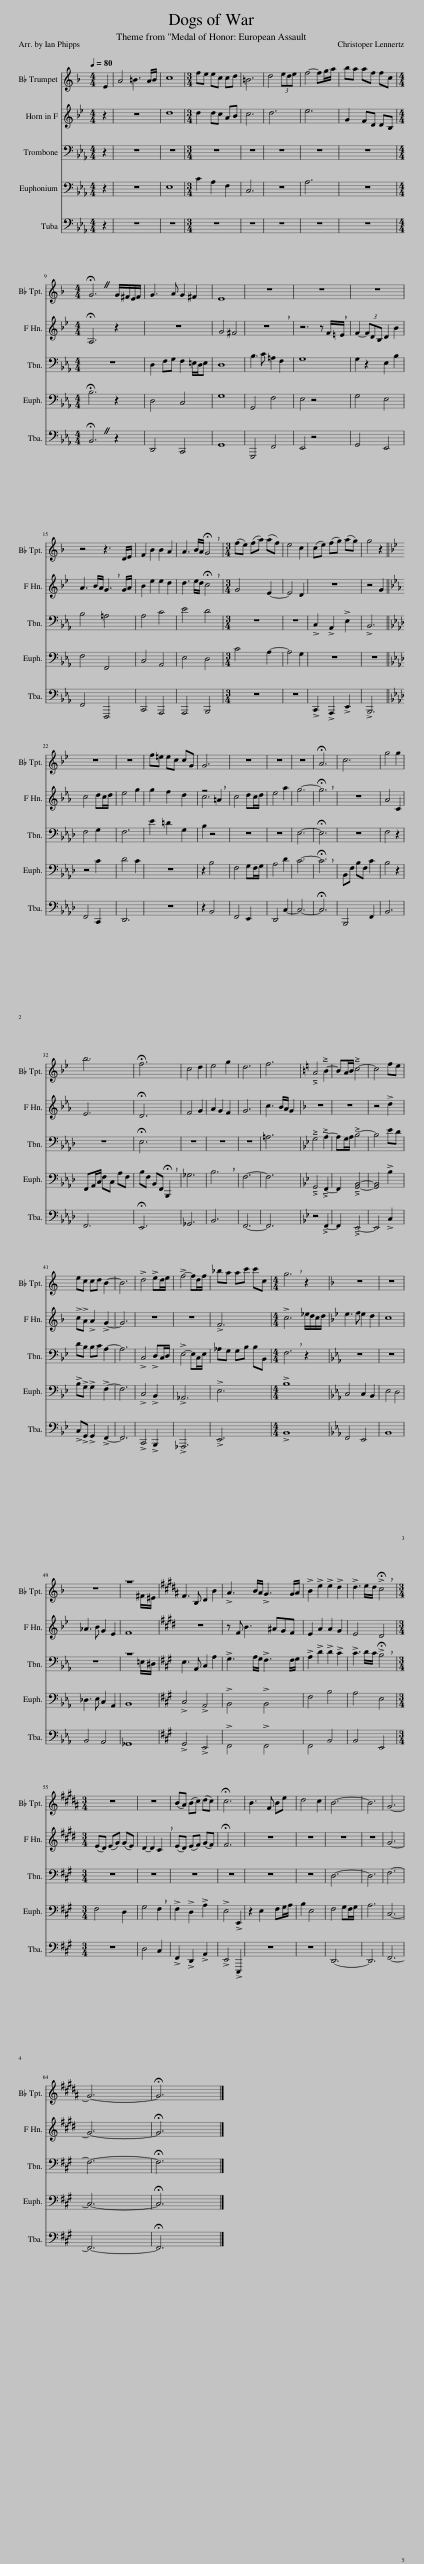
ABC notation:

X:1
%%score ( 1 2 ) ( 3 4 ) ( 5 6 ) 7 8
L:1/8
Q:1/4=80
M:4/4
I:linebreak $
K:Eb
V:1 treble transpose=-2
V:2 treble transpose="-2 "
V:3 treble transpose=-7
V:4 treble transpose="-7 "
V:5 bass
V:6 bass
V:7 bass
V:8 bass
V:1
[K:F] E2 | A4 =B3 A/B/ | c8 |[M:3/4] fe ec cd | =B6 | %5
 d4 (3ede | f4- fg/a/ | ba af fc |$[M:4/4] !fermata!G6 G/^F/E/F/ | G3 A G2 ^F2 | %10
 E8 | z8 | z8 | z8 |$ z4 z3 D/E/ | %15
 F2 B2 B2 A2 | A3 B/A/ !breath!!fermata!G4 |[M:3/4] (fe) (fa) (af) | e4 c2 | (ce) (fg) (ag) | %20
 g4 z2 ||$[K:Bb] z6 | z6 | f=e ec cG | G6 | %25
 z6 | z6 | z6 | !fermata!A6 | c6 | %30
 g4 g2 |$ b6 | !fermata!f6 | c4 d2 | e4 g2 | %35
 d6 | f6 |[K:C] A4 B2- | BA/B/ c4- | c4 fe |$ %40
 ec cd B2- | B6 | !>!d4 !>!ed/e/ | !>!f4- fd/f/ | _ba ac' c'c | %45
[M:4/4] !breath!g6 z2 |[K:F] z8 | z8 |$ z8 | z8 | %50
[K:B] F3 B, D2 B2 | !>!A3 B/A/ !>!G3 G/A/ | !>!B2 !>!e2 !>!e2 !>!d2 | !>!d3 e/d/ !>!!breath!!fermata!c4 |$[M:3/4] z6 | %55
 z6 | (BA) (Bc) (dc) | !fermata!c6 | B3 F Be | d4 c2 | %60
 B6- | B6 | G6- |$ G6- | !fermata!G6 |] %65
V:2
[K:F] x2 | x8 | x8 |[M:3/4] x6 | x6 | %5
 x6 | x6 | x6 |$[M:4/4] x8 | x8 | %10
 x8 | x8 | x8 | x8 |$ x8 | %15
 x8 | x8 |[M:3/4] x6 | x6 | x6 | %20
 x6 ||$[K:Bb] x6 | x6 | x6 | x6 | %25
 x6 | x6 | x6 | x6 | x6 | %30
 x6 |$ x6 | x6 | x6 | x6 | %35
 x6 | x6 |[K:C] x6 | x6 | x6 |$ %40
 x6 | x6 | x6 | x6 | x6 | %45
[M:4/4] x8 |[K:F] x8 | x8 |$ x8 | x7 ^F/^E/ | %50
[K:B] x8 | x8 | x8 | x8 |$[M:3/4] x6 | %55
 x6 | x6 | x6 | x6 | x6 | %60
 x6 | x6 | x6 |$ x6 | x6 |] %65
V:3
[K:Bb] z2 | z8 | d8 |[M:3/4] d2 dc AB | c6 | %5
 d6 | e6 | G2 FD DB, |$[M:4/4] !fermata!A,6 z2 | z8 | %10
 G4 ^F4 | !breath!z8 | z6 z F/!breath!=E/ | F2- (3FDB, D2 B2 |$ A3 B/A/ !breath!G3 G/A/ | %15
 B2 e2 e2 d2 | d3 e/d/ !breath!!fermata!c4 |[M:3/4] G4 E2- | E4 D2 | z6 | %20
 z4 G2 ||$[K:Eb] c4 dc/d/ | e4 g2 | g2 f2 d2 | z4 !breath!=A2 | %25
 c4 dc/d/ | e4 a2 | g6- | !breath!!fermata!g6 | z6 | %30
 A4 C2 |$ E6 | !fermata!D6 | F4 G2 | A2 G2 F2 | %35
 G6 | c3 B/A/ G2 |[K:F] z6 | z6 | z4 !>!d2 |$ %40
 !>!c!>!A !>!A2 !>!G2- | G6 | z6 | z6 | !>!F6 | %45
[M:4/4] !>!c6 _e/d/c/d/ |[K:Bb] e3 f e2 d2 | c8 |$ _A3 B G2 E2 | F8 | %50
[K:E] z8 | z F B3 ^AGF | E2 A2 A2 G2 | E4 D4 |$[M:3/4] (ED) (EG) (GE) | %55
 D2- D2 C2 | (ED) (EF) (GF) | !fermata!F6 | z6 | z6 | %60
 z6 | z6 | G6- |$ G6- | !fermata!G6 |] %65
V:4
[K:Bb] x2 | x8 | x8 |[M:3/4] x6 | x6 | %5
 x6 | x6 | x6 |$[M:4/4] x8 | x8 | %10
 x8 | x8 | x8 | x8 |$ x8 | %15
 x8 | x8 |[M:3/4] x6 | x6 | x6 | %20
 x6 ||$[K:Eb] x6 | x6 | x6 | c6 | %25
 x6 | x6 | x6 | x6 | x6 | %30
 x6 |$ x6 | x6 | x6 | x6 | %35
 x6 | x6 |[K:F] x6 | x6 | x6 |$ %40
 x6 | x6 | x6 | x6 | x6 | %45
[M:4/4] x8 |[K:Bb] x8 | x8 |$ x8 | x8 | %50
[K:E] x8 | x8 | x8 | x8 |$[M:3/4] x6 | %55
 x6 | x6 | x6 | x6 | x6 | %60
 x6 | x6 | x6 |$ x6 | x6 |] %65
V:5
 z2 | z8 | z8 |[M:3/4] z6 | z6 | %5
 z6 | z6 | z6 |$[M:4/4] z8 | D,2 F,G, F,2 =E,/D,/E, | %10
 D,8 | B,3 C =A,2 F,2 | G,8 | G,2 z2 E,2 B,2 |$ B,4 =A,4 | %15
 A,4 C4 | E4 D4 |[M:3/4] z6 | z6 | !>!C,2 !>!A,,2 !>!E,2 | %20
 !>!B,,6 ||$[K:Ab] F,4 G,2 | F,6 | E2 =D2 G,2 | B,2 z4 | %25
 z6 | z6 | E,6- | !fermata!E,6 | z6 | %30
 F,4 z2 |$ z6 | !fermata!E,6 | z6 | z6 | %35
 z6 | =A,6 |[K:Bb] G,4 A,2- | A,G,/A,/ B,4- | B,4 ED |$ %40
 DB, B,C A,2- | A,6 | !>!C,4 !>!D,C,/D,/ | !>!E,4- E,C,/E,/ | _A,G, G,B, B,B,, | %45
[M:4/4] !breath!F,6 z2 |[K:Eb] z8 | z8 |$ z8 | z8 | %50
[K:A] E,3 A,, C,2 A,2 | !>!G,3 A,/G,/ !>!F,3 F,/G,/ | !>!A,2 !>!D2 !>!D2 !>!C2 | !>!C3 D/C/ !>!!breath!!fermata!B,4 |$[M:3/4] z6 | %55
 z6 | z6 | z6 | z6 | z6 | %60
 D,6- | D,6 | F,6- |$ F,6- | !fermata!F,6 |] %65
V:6
 x2 | x8 | x8 |[M:3/4] x6 | x6 | %5
 x6 | x6 | x6 |$[M:4/4] x8 | x8 | %10
 x8 | x8 | x8 | x8 |$ x8 | %15
 x8 | x8 |[M:3/4] x6 | x6 | x6 | %20
 x6 ||$[K:Ab] x6 | x6 | x6 | x6 | %25
 x6 | x6 | x6 | x6 | x6 | %30
 x6 |$ x6 | x6 | x6 | x6 | %35
 x6 | x6 |[K:Bb] x6 | x6 | x6 |$ %40
 x6 | x6 | x6 | x6 | x6 | %45
[M:4/4] x8 |[K:Eb] x8 | x8 |$ x8 | x7 =E,/^D,/ | %50
[K:A] x8 | x8 | x8 | x8 |$[M:3/4] x6 | %55
 x6 | x6 | x6 | x6 | x6 | %60
 x6 | x6 | x6 |$ x6 | x6 |] %65
V:7
 z2 | z8 | E,8 |[M:3/4] C2 A,2 F,2 | C,6 | %5
 z6 | A,6 | z6 |$[M:4/4] !fermata!B,6 z2 | D,4 C,4 | %10
 G,8 | G,,4 F,4 | E,4 z4 | G,4 E,4 |$ F,4 F,,4 | %15
 C,4 A,,4 | E,4 D,4 |[M:3/4] C4 A,2- | A,4 G,2 | z6 | %20
 z6 ||$[K:Ab] z4 C2 | D4 C2 | z6 | z2 B,4 | %25
 F,4 G,F,/G,/ | A,4 D2 | C6- | !breath!!fermata!C6 | B,,F, B,F, C2 | %30
 B,4 z2 |$ F,,A,,/C,/ F,C, A,F, | B,F, B,,F,, !breath!!fermata!B,,,2 | _G,6 | !breath!B,6 | %35
 F,6- | F,6 |[K:Bb] G,,4 F,,2- | F,,2 [G,,B,,]4- | [G,,B,,]4 !>!B,2 |$ %40
 !>!B,!>!G, !>!G,2 !>!F,2- | F,6 | !>!C,4 !>!B,,2 | !>!_A,,6 | !>!E,6 | %45
[M:4/4] !>!B,8 |[K:Eb] C,4 C,2 B,,2 | E,4 D,4 |$ _D,3 E, C,2 A,,2 | B,,8 | %50
[K:A] !>!C,4 !>!A,,4 | !>!B,,4 !>!B,,4 | F,4 B,4 | A,4 E,4 |$[M:3/4] F,4 D,2 | %55
 G,4 !breath!F,2 | !>!F,2 !>!D,2 !>!A,2 | !>!E,4 !>!E,,2 | z2 E,2 F,G,/A,/ | B,2 E,4 | %60
 F,4 G,F,/G,/ | A,6 | C,6- |$ C,6- | !fermata!C,6 |] %65
V:8
 z2 | z8 | z8 |[M:3/4] z6 | z6 | %5
 z6 | z6 | z6 |$[M:4/4] !fermata!B,,6 z2 | D,,4 C,,4 | %10
 G,,8 | G,,,4 F,,4 | E,,4 z4 | G,,4 E,,4 |$ F,,4 F,,,4 | %15
 C,,4 A,,,4 | A,,,4 B,,,4 |[M:3/4] z6 | z6 | !>!C,,2 !>!A,,,2 !>!E,,2 | %20
 !>!B,,,6 ||$[K:Ab] F,,4 C,,2 | D,,6 | z6 | z2 B,,4 | %25
 F,,4 E,,2 | D,,4 C,2- | C,6- | !fermata!C,6 | B,,,4 F,,2 | %30
 B,,6 |$ F,,6 | !fermata!E,,6 | _G,,6 | B,,6 | %35
 F,,6- | F,,6 |[K:Bb] z4 F,,2- | F,,2 E,,4- | E,,4 !>!C,2 |$ %40
 !>!C,!>!G,, !>!G,,2 !>!F,,2- | F,,6 | !>!C,,4 !>!B,,,2 | !>!_A,,,6 | !>!E,,6 | %45
[M:4/4] !>!B,,8 |[K:Eb] F,,4 E,,4 | B,,8 |$ B,,4 A,,4 | _G,,8 | %50
[K:A] !>!G,,4 !>!E,,4 | !>!F,,4 !>!F,,4 | F,,4 B,,4 | B,,4 E,,4 |$[M:3/4] z6 | %55
 D,4 C,2 | !>!F,,2 !>!D,,2 !>!A,,2 | !>!E,,4 !>!E,,,2 | z6 | z6 | %60
 D,,6- | D,,6 | F,,6- |$ F,,6- | !fermata!F,,6 |] %65
